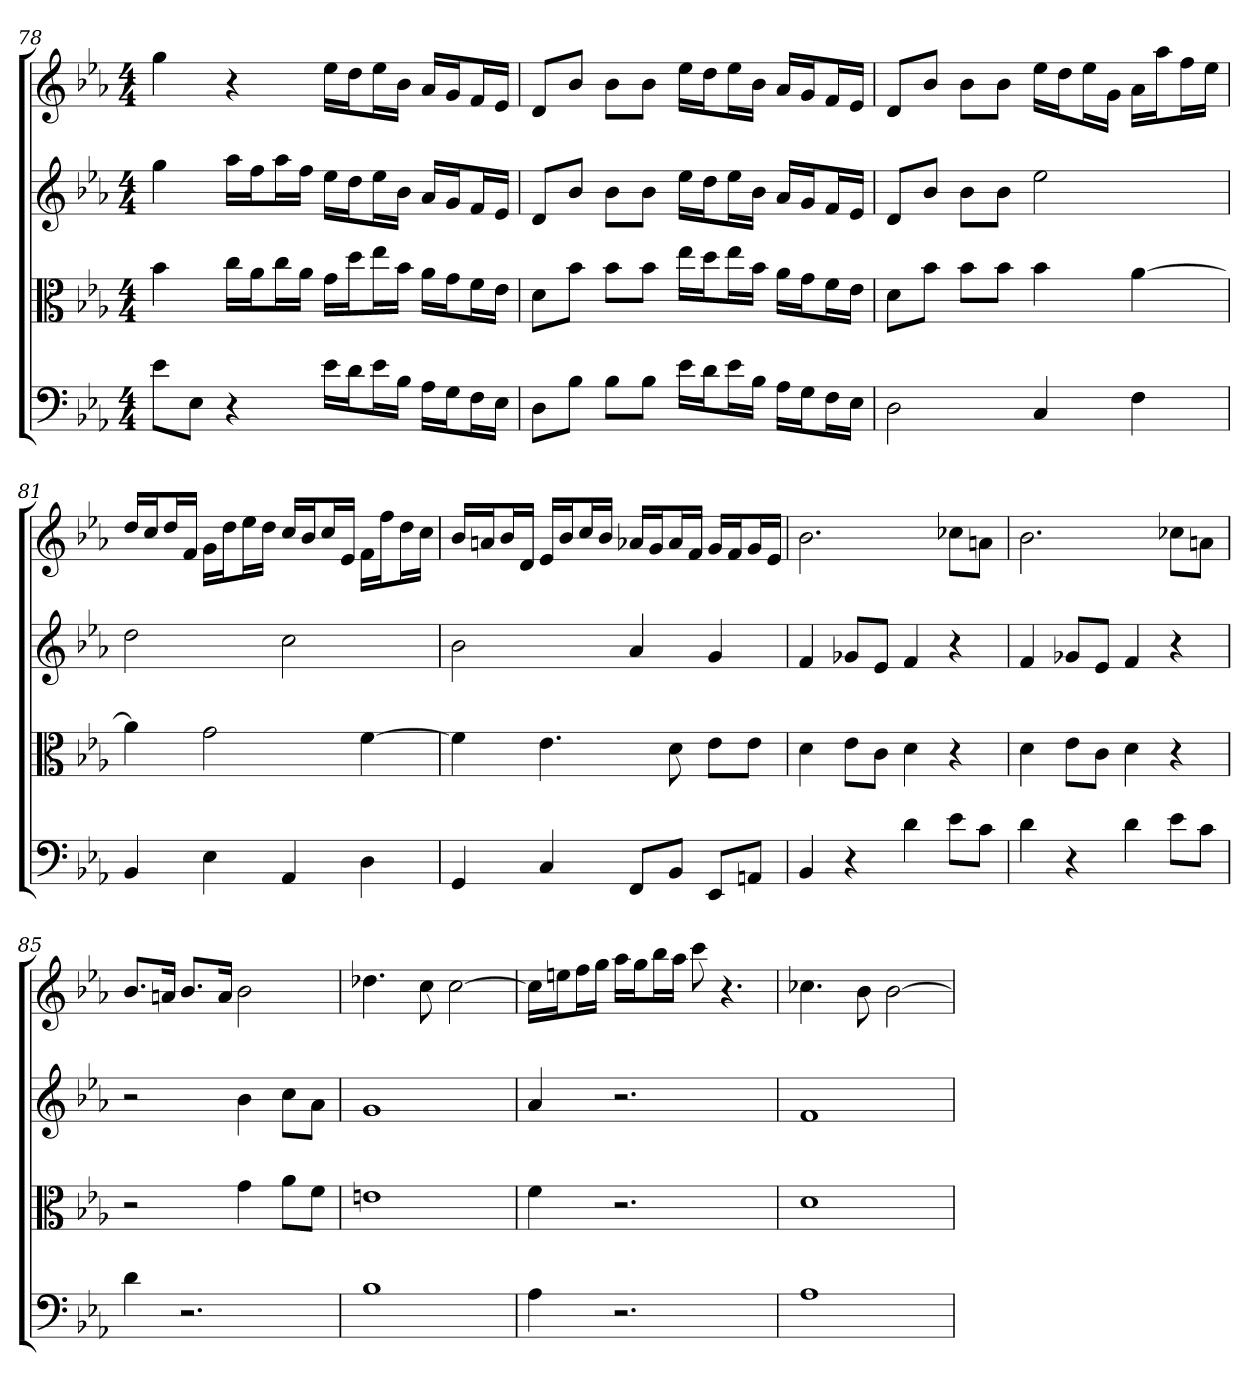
**kern	**kern	**kern	**kern
*part4	*part3	*part2	*part1
*staff4	*staff3	*staff2	*staff1
*clefF4	*clefC3	*	*
*k[b-e-a-]	*k[b-e-a-]	*k[b-e-a-]	*k[b-e-a-]
*E-:	*E-:	*E-:	*E-:
*M4/4	*M4/4	*M4/4	*M4/4
=78	=78	=78	=78
8e-\L	4b-	4gg	4gg
8E-\J	.	.	.
4r	16cc\LL	16aa-LL	4r
.	16a-\J	16ffJ	.
.	16cc\L	16aa-L	.
.	16a-\JJ	16ffJJ	.
16e-\LL	16g\LL	16ee-LL	16ee-LL
16d\J	16dd\J	16ddJ	16ddJ
16e-\L	16ee-\L	16ee-L	16ee-L
16B-\JJ	16b-\JJ	16b-JJ	16b-JJ
16A-\LL	16a-\LL	16a-LL	16a-LL
16G\J	16g\J	16gJ	16gJ
16F\L	16f\L	16fL	16fL
16E-\JJ	16e-\JJ	16e-JJ	16e-JJ
=79	=79	=79	=79
8D\L	8d\L	8dL	8dL
8B-\J	8b-\J	8b-J	8b-J
8B-\L	8b-\L	8b-L	8b-L
8B-\J	8b-\J	8b-J	8b-J
16e-\LL	16ee-\LL	16ee-LL	16ee-LL
16d\J	16dd\J	16ddJ	16ddJ
16e-\L	16ee-\L	16ee-L	16ee-L
16B-\JJ	16b-\JJ	16b-JJ	16b-JJ
16A-\LL	16a-\LL	16a-LL	16a-LL
16G\J	16g\J	16gJ	16gJ
16F\L	16f\L	16fL	16fL
16E-\JJ	16e-\JJ	16e-JJ	16e-JJ
=80	=80	=80	=80
2D	8d\L	8dL	8dL
.	8b-\J	8b-J	8b-J
.	8b-\L	8b-L	8b-L
.	8b-\J	8b-J	8b-J
4C	4b-	2ee-	16ee-LL
.	.	.	16ddJ
.	.	.	16ee-L
.	.	.	16gJJ
4F	[4a-	.	16a-LL
.	.	.	16aa-J
.	.	.	16ffL
.	.	.	16ee-JJ
=81	=81	=81	=81
4BB-	4a-]	2dd	16ddLL
.	.	.	16ccJ
.	.	.	16ddL
.	.	.	16fJJ
4E-	2g	.	16gLL
.	.	.	16ddJ
.	.	.	16ee-L
.	.	.	16ddJJ
4AA-	.	2cc	16ccLL
.	.	.	16b-J
.	.	.	16ccL
.	.	.	16e-JJ
4D	[4f	.	16fLL
.	.	.	16ffJ
.	.	.	16ddL
.	.	.	16ccJJ
=82	=82	=82	=82
4GG	4f]	2b-	16b-LL
.	.	.	16anJ
.	.	.	16b-L
.	.	.	16dJJ
4C	4.e-	.	16e-LL
.	.	.	16b-J
.	.	.	16ccL
.	.	.	16b-JJ
8FF/L	.	4a-	16a-XLL
.	.	.	16gJ
8BB-/J	8d	.	16a-L
.	.	.	16fJJ
8EE-/L	8e-\L	4g	16gLL
.	.	.	16fJ
8AAn/J	8e-\J	.	16gL
.	.	.	16e-JJ
=83	=83	=83	=83
4BB-	4d	4f	2.b-
4r	8e-\L	8g-XL	.
.	8c\J	8e-J	.
4d	4d	4f	.
8e-\L	4r	4r	8cc-XL
8c\J	.	.	8anJ
=84	=84	=84	=84
4d	4d	4f	2.b-
4r	8e-\L	8g-XL	.
.	8c\J	8e-J	.
4d	4d	4f	.
8e-\L	4r	4r	8cc-XL
8c\J	.	.	8anJ
=85	=85	=85	=85
4d	2r	2r	8.b-L
.	.	.	16anJk
2.r	.	.	8.b-L
.	.	.	16aJk
.	4g	4b-	2b-
.	8a-\L	8ccL	.
.	8f\J	8a-J	.
=86	=86	=86	=86
1B-	1en	1g	4.dd-X
.	.	.	8cc
.	.	.	[2cc
=87	=87	=87	=87
4A-	4f	4a-	16ccLL]
.	.	.	16eenJ
.	.	.	16ffL
.	.	.	16ggJJ
2.r	2.r	2.r	16aa-LL
.	.	.	16ggJ
.	.	.	16bb-L
.	.	.	16aa-JJ
.	.	.	8ccc
.	.	.	4.r
=88	=88	=88	=88
1A-	1d	1f	4.cc-X
.	.	.	8b-
.	.	.	[2b-
=	=	=	=
*-	*-	*-	*-
